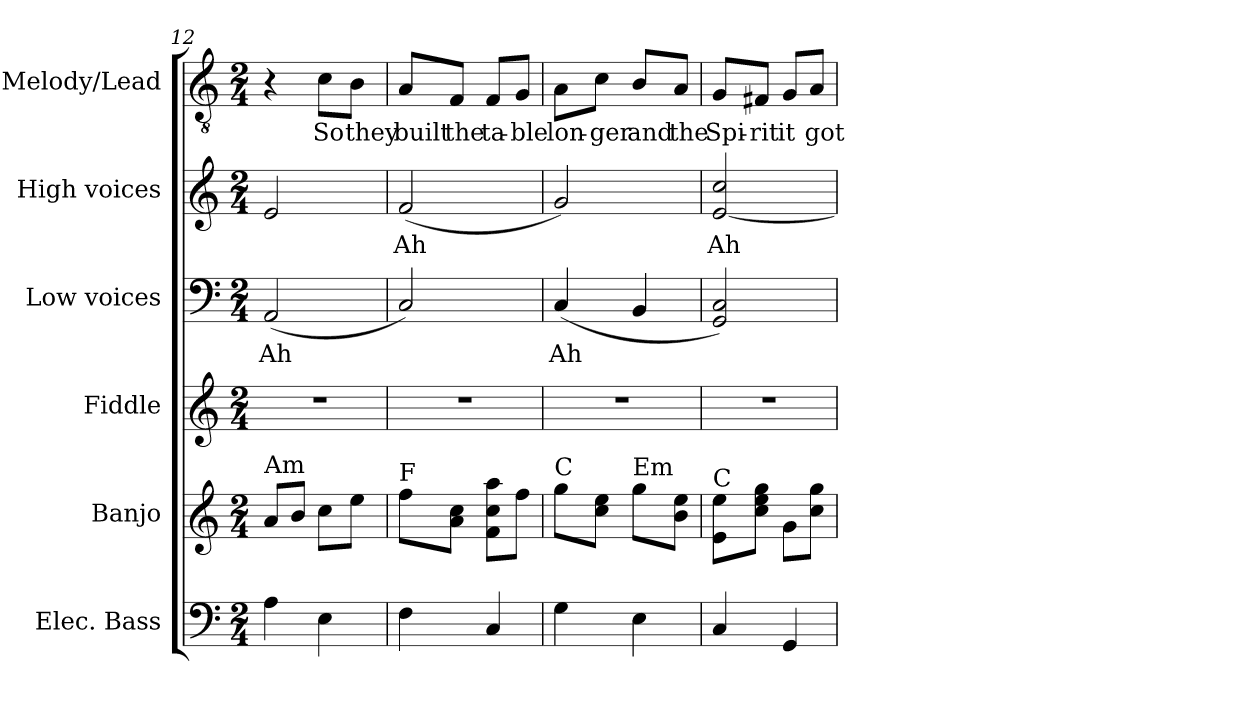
**kern	**kern	**kern	**kern	**text	**kern	**text	**kern	**text
*part6	*part5	*part4	*part3	*part3	*part2	*part2	*part1	*part1
*staff6	*staff5	*staff4	*staff3	*staff3	*staff2	*staff2	*staff1	*staff1
*I"Elec. Bass	*I"Banjo	*I"Fiddle	*I"Low voices	*	*I"High voices	*	*I"Melody/Lead	*
*I'E. Bass	*I'Ban.	*	*	*	*I'S.	*	*	*
*clefF4	*clefG2	*clefG2	*clefF4	*	*clefG2	*	*clefGv2	*
*ITrd7c12	*ITrd7c12	*	*	*	*	*	*ITrd7c12	*
*k[]	*k[]	*k[]	*k[]	*	*k[]	*	*k[]	*
*C:	*C:	*C:	*C:	*	*C:	*	*C:	*
*M2/4	*M2/4	*M2/4	*M2/4	*	*M2/4	*	*M2/4	*
=12	=12	=12	=12	=12	=12	=12	=12	=12
!	!	!LO:N:vis=1	!	!	!	!	!	!
!	!LO:TX:a:t=Am	!	!	!	!	!	!	!
!	!	!	!	!LO:LY:b:color=#000000	!	!	!	!
4AAi\	8Ai/L	2r	(2AAi/	Ah	2ei/	.	4r	.
.	8Bi/J	.	.	.	.	.	.	.
!	!	!	!	!	!	!	!	!LO:LY:b:color=#000000
4EEi\	8ci\L	.	.	.	.	.	8Ci\L	So
!	!	!	!	!	!	!	!	!LO:LY:b:color=#000000
.	8ei\J	.	.	.	.	.	8BBi\J	they
=13	=13	=13	=13	=13	=13	=13	=13	=13
!	!	!LO:N:vis=1	!	!	!	!	!	!
!	!	!	!	!	!	!LO:LY:b:color=#000000	!	!
!	!LO:TX:a:t=F	!	!	!	!	!	!	!
!	!	!	!	!	!	!	!	!LO:LY:b:color=#000000
4FFi\	8fi\L	2r	2Ci/)	.	(2fi/	Ah	8AAi/L	built
!	!	!	!	!	!	!	!	!LO:LY:b:color=#000000
.	8Ai\ 8ciJ	.	.	.	.	.	8FFi/J	the
!	!	!	!	!	!	!	!	!LO:LY:b:color=#000000
4CCi/	8Fi\ 8ci 8aiL	.	.	.	.	.	8FFi/L	ta-
!	!	!	!	!	!	!	!	!LO:LY:b:color=#000000
.	8fi\J	.	.	.	.	.	8GGi/J	-ble
!!LO:LB:g=z
=14	=14	=14	=14	=14	=14	=14	=14	=14
!	!	!LO:N:vis=1	!	!	!	!	!	!
!	!	!	!	!LO:LY:b:color=#000000	!	!	!	!
!	!LO:TX:a:t=C	!	!	!	!	!	!	!
!	!	!	!	!	!	!	!	!LO:LY:b:color=#000000
4GGi\	8gi\L	2r	(4Ci/	Ah	2gi/)	.	8AAi\L	lon-
!	!	!	!	!	!	!	!	!LO:LY:b:color=#000000
.	8ci\ 8eiJ	.	.	.	.	.	8Ci\J	-ger
!	!LO:TX:a:t=Em	!	!	!	!	!	!	!
!	!	!	!	!	!	!	!	!LO:LY:b:color=#000000
4EEi\	8gi\L	.	4BBi/	.	.	.	8BBi/L	and
!	!	!	!	!	!	!	!	!LO:LY:b:color=#000000
.	8Bi\ 8eiJ	.	.	.	.	.	8AAi/J	the
=15	=15	=15	=15	=15	=15	=15	=15	=15
!	!	!LO:N:vis=1	!	!	!	!	!	!
!	!	!	!	!	!	!LO:LY:b:color=#000000	!	!
!	!LO:TX:a:t=C	!	!	!	!	!	!	!
!	!	!	!	!	!	!	!	!LO:LY:b:color=#000000
4CCi/	8Ei\ 8eiL	2r	2GGi/ 2Ci)	.	[<2ei/ 2cci	Ah	8GGi/L	Spi-
!	!	!	!	!	!	!	!	!LO:LY:b:color=#000000
.	8ci\ 8ei 8giJ	.	.	.	.	.	8FF#Xi/J	-rit
!	!	!	!	!	!	!	!	!LO:LY:b:color=#000000
4GGGi/	8Gi\L	.	.	.	.	.	8GGi/L	it
!	!	!	!	!	!	!	!	!LO:LY:b:color=#000000
.	8ci\ 8giJ	.	.	.	.	.	8AAi/J	got
=	=	=	=	=	=	=	=	=
*-	*-	*-	*-	*-	*-	*-	*-	*-
